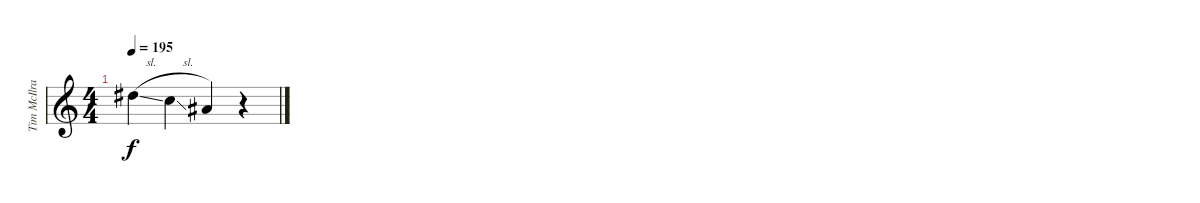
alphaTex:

\track ("Tim McIlrath - Vocals" "Tim McIlra") {instrument distortionguitar}
\staff {score}
\tuning (Eb4 Bb3 Gb3 Db3 Ab2 Eb2) {hide}
\ts (4 4)
\tempo 195
\clef g2
\ks c
5.2{sl t}.4{dy f} 2.2{sl}.4 0.2.4 r.4
